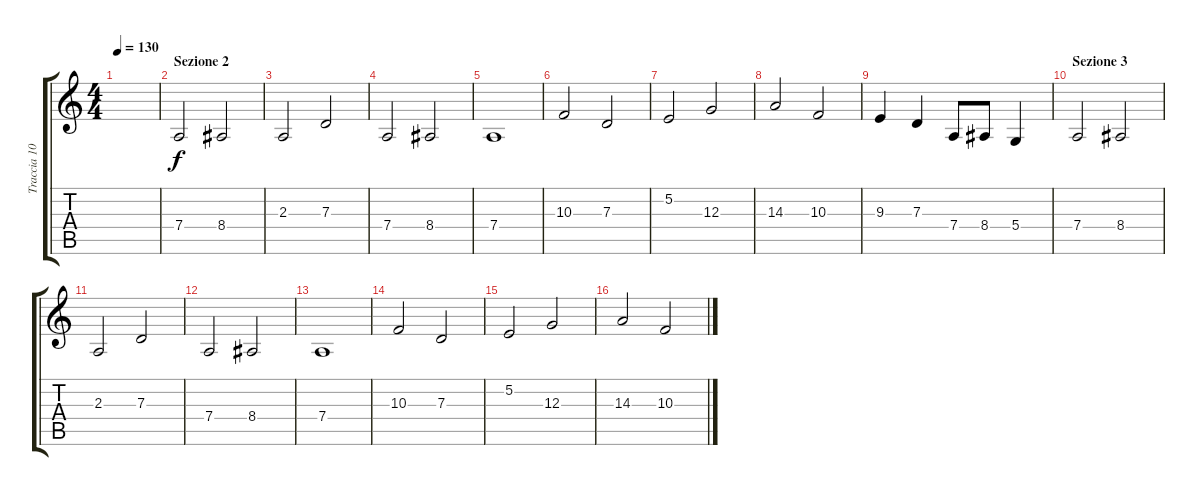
\track ("Traccia 10" "Traccia 10") {instrument frenchhorn}
\staff {score tabs}
\tuning (E4 B3 G3 D3 A2 E2) {hide}
\ts (4 4)
\tempo 130
\clef g2
\ks c
|
\section ("" "Sezione 2")
7.4.2 8.4.2 |
2.3.2 7.3.2 |
7.4.2 8.4.2 |
7.4.1 |
10.3.2 7.3.2 |
5.2.2 12.3.2 |
14.3.2 10.3.2 |
9.3.4 7.3.4 7.4.8 8.4.8 5.4.4 |
\section ("" "Sezione 3")
7.4.2 8.4.2 |
2.3.2 7.3.2 |
7.4.2 8.4.2 |
7.4.1 |
10.3.2 7.3.2 |
5.2.2 12.3.2 |
14.3.2 10.3.2
